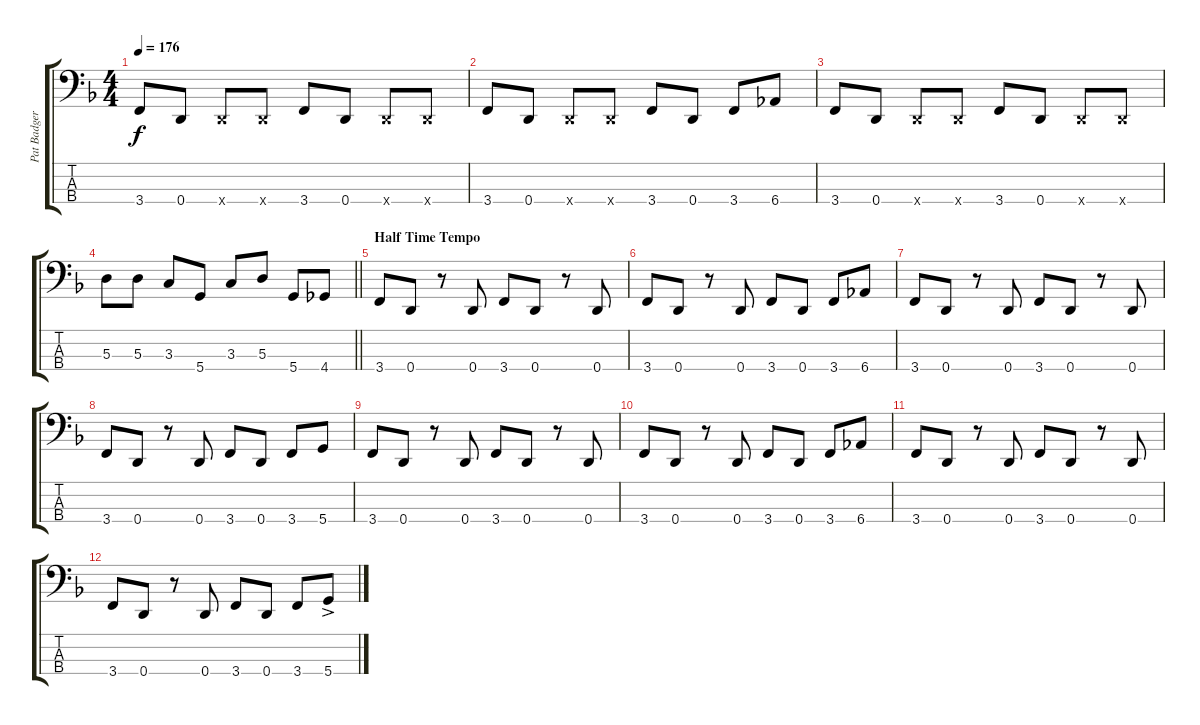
\track ("Pat Badger - Bass" "Pat Badger") {instrument electricbassfinger}
\staff {score tabs}
\tuning (G2 D2 A1 D1) {hide}
\ts (4 4)
\tempo 176
\clef f4
\ks f
3.4.8{dy f} 0.4.8 0.4{x}.8 0.4{x}.8 3.4.8 0.4.8 0.4{x}.8 0.4{x}.8 |
3.4.8 0.4.8 0.4{x}.8 0.4{x}.8 3.4.8 0.4.8 3.4.8 6.4.8 |
3.4.8 0.4.8 0.4{x}.8 0.4{x}.8 3.4.8 0.4.8 0.4{x}.8 0.4{x}.8 |
\barLineRight lightlight
5.3.8 5.3.8 3.3.8 5.4.8 3.3.8 5.3.8 5.4.8 4.4.8 |
\section ("" "Half Time Tempo")
3.4.8 0.4.8 r.8 0.4.8 3.4.8 0.4.8 r.8 0.4.8 |
3.4.8 0.4.8 r.8 0.4.8 3.4.8 0.4.8 3.4.8 6.4.8 |
3.4.8 0.4.8 r.8 0.4.8 3.4.8 0.4.8 r.8 0.4.8 |
3.4.8 0.4.8 r.8 0.4.8 3.4.8 0.4.8 3.4.8 5.4.8 |
3.4.8 0.4.8 r.8 0.4.8 3.4.8 0.4.8 r.8 0.4.8 |
3.4.8 0.4.8 r.8 0.4.8 3.4.8 0.4.8 3.4.8 6.4.8 |
3.4.8 0.4.8 r.8 0.4.8 3.4.8 0.4.8 r.8 0.4.8 |
3.4.8 0.4.8 r.8 0.4.8 3.4.8 0.4.8 3.4.8 5.4{ac}.8
